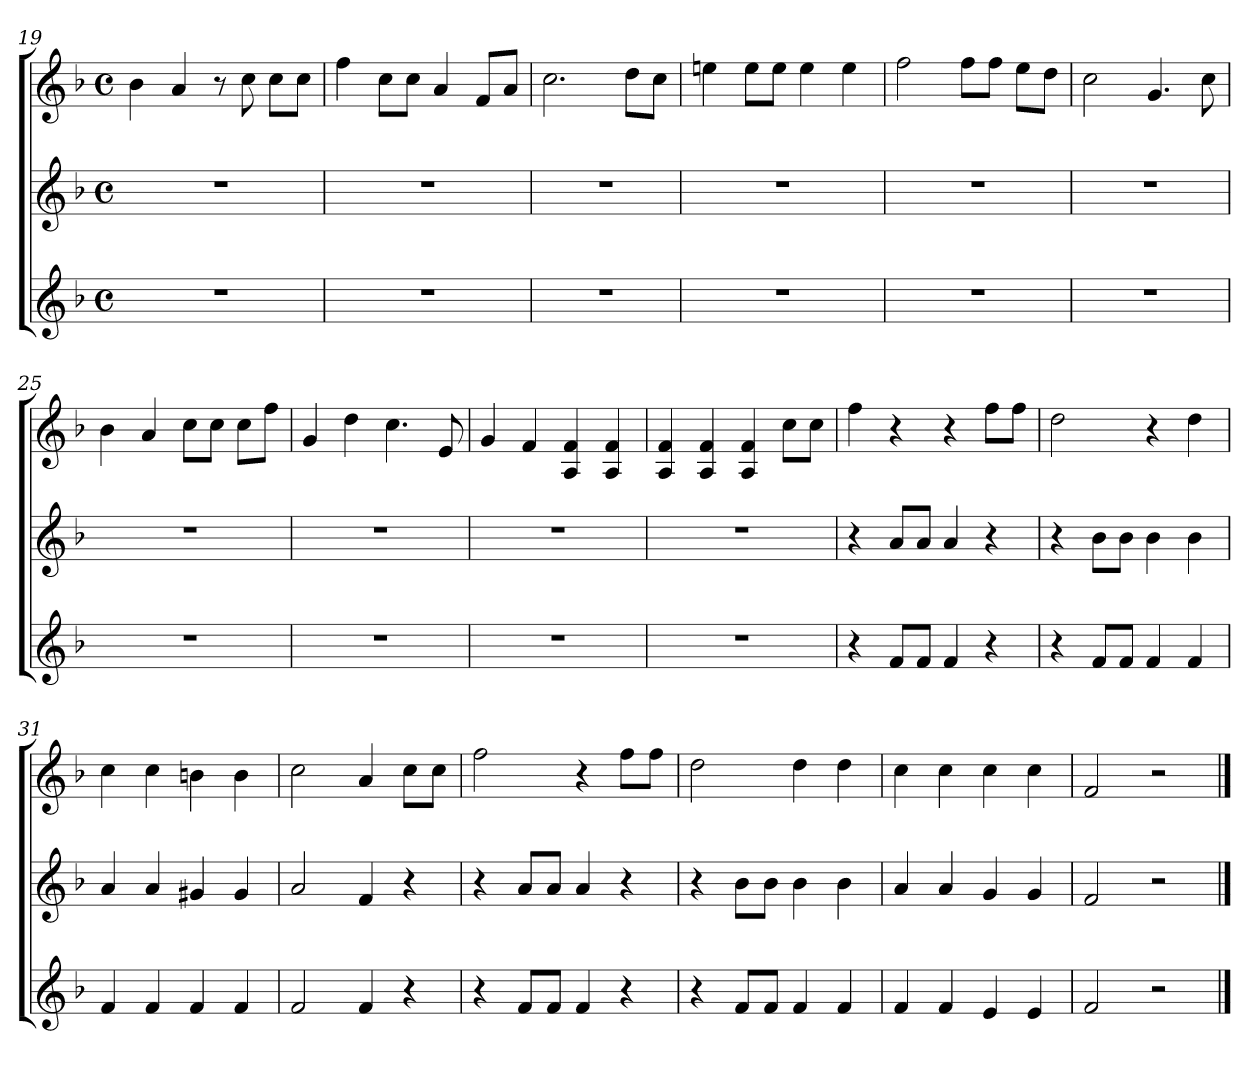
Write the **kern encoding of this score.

**kern	**kern	**kern
*part3	*part2	*part1
*staff3	*staff2	*staff1
!!LO:LB:g=z
*clefG2	*clefG2	*clefG2
*k[b-]	*k[b-]	*k[b-]
*M4/4	*M4/4	*M4/4
*met(c)	*met(c)	*met(c)
=19	=19	=19
1r	1r	4b-
.	.	4a
.	.	8r
.	.	8cc
.	.	8cc\L
.	.	8cc\J
=20	=20	=20
1r	1r	4ff
.	.	8cc\L
.	.	8cc\J
.	.	4a
.	.	8f/L
.	.	8a/J
=21	=21	=21
1r	1r	2.cc
.	.	8dd\L
.	.	8cc\J
=22	=22	=22
1r	1r	4een
.	.	8ee\L
.	.	8ee\J
.	.	4ee
.	.	4ee
=23	=23	=23
1r	1r	2ff
.	.	8ff\L
.	.	8ff\J
.	.	8ee\L
.	.	8dd\J
=24	=24	=24
1r	1r	2cc
.	.	4.g
.	.	8cc
!!LO:PB:g=z
=25	=25	=25
1r	1r	4b-
.	.	4a
.	.	8cc\L
.	.	8cc\J
.	.	8cc\L
.	.	8ff\J
=26	=26	=26
1r	1r	4g
.	.	4dd
.	.	4.cc
.	.	8e
=27	=27	=27
1r	1r	4g
.	.	4f
.	.	4A 4f
.	.	4A 4f
=28	=28	=28
1r	1r	4A 4f
.	.	4A 4f
.	.	4A 4f
.	.	8cc\L
.	.	8cc\J
=29	=29	=29
4r	4r	4ff
8f/L	8a/L	4r
8f/J	8a/J	.
4f	4a	4r
4r	4r	8ff\L
.	.	8ff\J
=30	=30	=30
4r	4r	2dd
8f/L	8b-\L	.
8f/J	8b-\J	.
4f	4b-	4r
4f	4b-	4dd
!!LO:LB:g=z
=31	=31	=31
4f	4a	4cc
4f	4a	4cc
4f	4g#X	4bn
4f	4g#	4b
=32	=32	=32
2f	2a	2cc
4f	4f	4a
4r	4r	8cc\L
.	.	8cc\J
=33	=33	=33
4r	4r	2ff
8f/L	8a/L	.
8f/J	8a/J	.
4f	4a	4r
4r	4r	8ff\L
.	.	8ff\J
=34	=34	=34
4r	4r	2dd
8f/L	8b-\L	.
8f/J	8b-\J	.
4f	4b-	4dd
4f	4b-	4dd
=35	=35	=35
4f	4a	4cc
4f	4a	4cc
4e	4g	4cc
4e	4g	4cc
=36	=36	=36
2f	2f	2f
2r	2r	2r
==	==	==
*-	*-	*-
